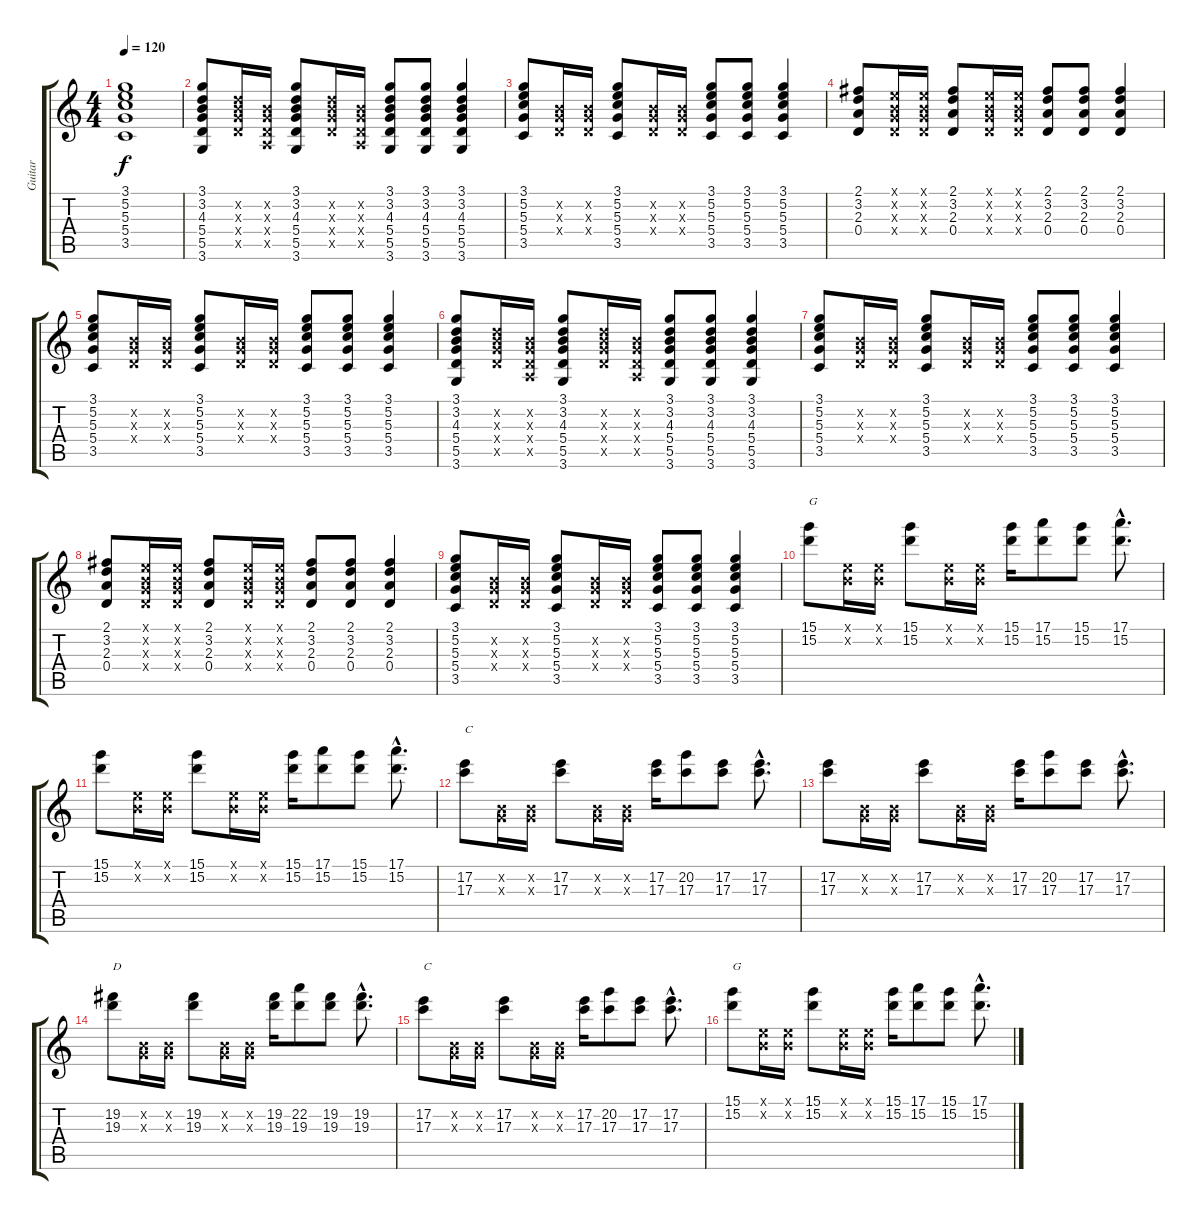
\track ("Guitar" "Guitar") {instrument electricguitarclean}
\staff {score tabs}
\tuning (E4 B3 G3 D3 A2 E2) {hide}
\ts (4 4)
\tempo 120
\clef g2
\ks c
(3.1 5.2 5.3 5.4 3.5).1{dy f} |
(3.1 3.2 4.3 5.4 5.5 3.6).8 (3.2{x} 4.3{x} 5.4{x} 5.5{x}).16 (0.2{x} 0.3{x} 0.4{x} 0.5{x}).16 (3.1 3.2 4.3 5.4 5.5 3.6).8 (3.2{x} 4.3{x} 5.4{x} 5.5{x}).16 (0.2{x} 0.3{x} 0.4{x} 0.5{x}).16 (3.1 3.2 4.3 5.4 5.5 3.6).8 (3.1 3.2 4.3 5.4 5.5 3.6).8 (3.1 3.2 4.3 5.4 5.5 3.6).4 |
(3.1 5.2 5.3 5.4 3.5).8 (0.2{x} 0.3{x} 0.4{x}).16 (0.2{x} 0.3{x} 0.4{x}).16 (3.1 5.2 5.3 5.4 3.5).8 (0.2{x} 0.3{x} 0.4{x}).16 (0.2{x} 0.3{x} 0.4{x}).16 (3.1 5.2 5.3 5.4 3.5).8 (3.1 5.2 5.3 5.4 3.5).8 (3.1 5.2 5.3 5.4 3.5).4 |
(2.1 3.2 2.3 0.4).8 (0.1{x} 0.2{x} 0.3{x} 0.4{x}).16 (0.1{x} 0.2{x} 0.3{x} 0.4{x}).16 (2.1 3.2 2.3 0.4).8 (0.1{x} 0.2{x} 0.3{x} 0.4{x}).16 (0.1{x} 0.2{x} 0.3{x} 0.4{x}).16 (2.1 3.2 2.3 0.4).8 (2.1 3.2 2.3 0.4).8 (2.1 3.2 2.3 0.4).4 |
(3.1 5.2 5.3 5.4 3.5).8 (0.2{x} 0.3{x} 0.4{x}).16 (0.2{x} 0.3{x} 0.4{x}).16 (3.1 5.2 5.3 5.4 3.5).8 (0.2{x} 0.3{x} 0.4{x}).16 (0.2{x} 0.3{x} 0.4{x}).16 (3.1 5.2 5.3 5.4 3.5).8 (3.1 5.2 5.3 5.4 3.5).8 (3.1 5.2 5.3 5.4 3.5).4 |
(3.1 3.2 4.3 5.4 5.5 3.6).8 (3.2{x} 4.3{x} 5.4{x} 5.5{x}).16 (0.2{x} 0.3{x} 0.4{x} 0.5{x}).16 (3.1 3.2 4.3 5.4 5.5 3.6).8 (3.2{x} 4.3{x} 5.4{x} 5.5{x}).16 (0.2{x} 0.3{x} 0.4{x} 0.5{x}).16 (3.1 3.2 4.3 5.4 5.5 3.6).8 (3.1 3.2 4.3 5.4 5.5 3.6).8 (3.1 3.2 4.3 5.4 5.5 3.6).4 |
(3.1 5.2 5.3 5.4 3.5).8 (0.2{x} 0.3{x} 0.4{x}).16 (0.2{x} 0.3{x} 0.4{x}).16 (3.1 5.2 5.3 5.4 3.5).8 (0.2{x} 0.3{x} 0.4{x}).16 (0.2{x} 0.3{x} 0.4{x}).16 (3.1 5.2 5.3 5.4 3.5).8 (3.1 5.2 5.3 5.4 3.5).8 (3.1 5.2 5.3 5.4 3.5).4 |
(2.1 3.2 2.3 0.4).8 (0.1{x} 0.2{x} 0.3{x} 0.4{x}).16 (0.1{x} 0.2{x} 0.3{x} 0.4{x}).16 (2.1 3.2 2.3 0.4).8 (0.1{x} 0.2{x} 0.3{x} 0.4{x}).16 (0.1{x} 0.2{x} 0.3{x} 0.4{x}).16 (2.1 3.2 2.3 0.4).8 (2.1 3.2 2.3 0.4).8 (2.1 3.2 2.3 0.4).4 |
(3.1 5.2 5.3 5.4 3.5).8 (0.2{x} 0.3{x} 0.4{x}).16 (0.2{x} 0.3{x} 0.4{x}).16 (3.1 5.2 5.3 5.4 3.5).8 (0.2{x} 0.3{x} 0.4{x}).16 (0.2{x} 0.3{x} 0.4{x}).16 (3.1 5.2 5.3 5.4 3.5).8 (3.1 5.2 5.3 5.4 3.5).8 (3.1 5.2 5.3 5.4 3.5).4 |
(15.1 15.2).8{txt "G"} (0.1{x} 0.2{x}).16 (0.1{x} 0.2{x}).16 (15.1 15.2).8 (0.1{x} 0.2{x}).16 (0.1{x} 0.2{x}).16 (15.1 15.2).16 (17.1 15.2).8 (15.1 15.2).8 (17.1{hac} 15.2{hac}).8{d} |
(15.1 15.2).8 (0.1{x} 0.2{x}).16 (0.1{x} 0.2{x}).16 (15.1 15.2).8 (0.1{x} 0.2{x}).16 (0.1{x} 0.2{x}).16 (15.1 15.2).16 (17.1 15.2).8 (15.1 15.2).8 (17.1{hac} 15.2{hac}).8{d} |
(17.2 17.3).8{txt "C"} (0.2{x} 0.3{x}).16 (0.2{x} 0.3{x}).16 (17.2 17.3).8 (0.2{x} 0.3{x}).16 (0.2{x} 0.3{x}).16 (17.2 17.3).16 (20.2 17.3).8 (17.2 17.3).8 (17.2{hac} 17.3{hac}).8{d} |
(17.2 17.3).8 (0.2{x} 0.3{x}).16 (0.2{x} 0.3{x}).16 (17.2 17.3).8 (0.2{x} 0.3{x}).16 (0.2{x} 0.3{x}).16 (17.2 17.3).16 (20.2 17.3).8 (17.2 17.3).8 (17.2{hac} 17.3{hac}).8{d} |
(19.2 19.3).8{txt "D"} (0.2{x} 0.3{x}).16 (0.2{x} 0.3{x}).16 (19.2 19.3).8 (0.2{x} 0.3{x}).16 (0.2{x} 0.3{x}).16 (19.2 19.3).16 (22.2 19.3).8 (19.2 19.3).8 (19.2{hac} 19.3{hac}).8{d} |
(17.2 17.3).8{txt "C"} (0.2{x} 0.3{x}).16 (0.2{x} 0.3{x}).16 (17.2 17.3).8 (0.2{x} 0.3{x}).16 (0.2{x} 0.3{x}).16 (17.2 17.3).16 (20.2 17.3).8 (17.2 17.3).8 (17.2{hac} 17.3{hac}).8{d} |
(15.1 15.2).8{txt "G"} (0.1{x} 0.2{x}).16 (0.1{x} 0.2{x}).16 (15.1 15.2).8 (0.1{x} 0.2{x}).16 (0.1{x} 0.2{x}).16 (15.1 15.2).16 (17.1 15.2).8 (15.1 15.2).8 (17.1{hac} 15.2{hac}).8{d}
